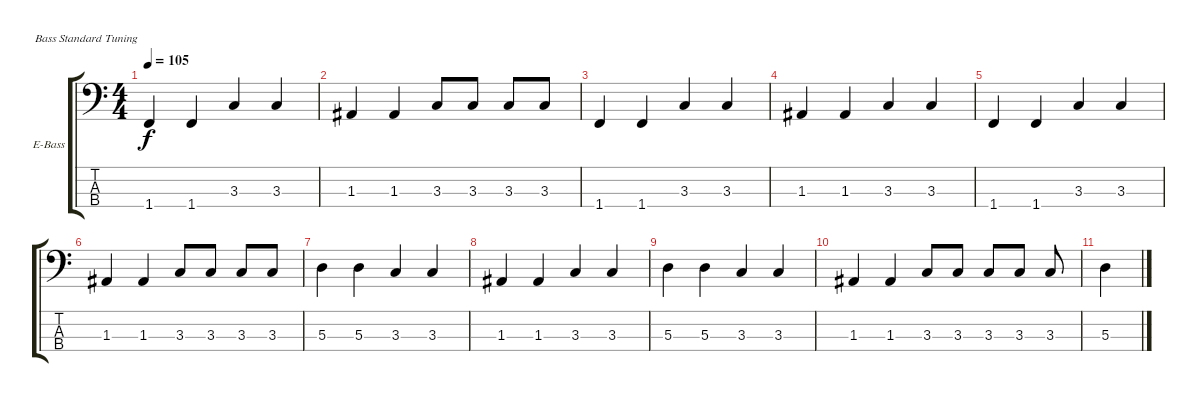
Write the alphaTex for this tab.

\defaultSystemsLayout 4
\bracketExtendMode groupsimilarinstruments
\firstSystemTrackNameOrientation horizontal
\otherSystemsTrackNameOrientation horizontal
\track ("Bass" "E-Bass") {instrument electricbassfinger}
\staff {score tabs}
\tuning (G2 D2 A1 E1)
\ts (4 4)
\tempo 105
\clef f4
\scale
0.333333
\ks c
1.4.4{dy f} 1.4.4 3.3.4 3.3.4 |
\scale
0.333333 1.3.4 1.3.4 3.3.8 3.3.8 3.3.8 3.3.8 |
\scale
0.333333 1.4.4 1.4.4 3.3.4 3.3.4 |
\scale
0.333333 1.3.4 1.3.4 3.3.4 3.3.4 |
\scale
0.333333 1.4.4 1.4.4 3.3.4 3.3.4 |
\scale
0.333333 1.3.4 1.3.4 3.3.8 3.3.8 3.3.8 3.3.8 |
\scale
0.333333 5.3.4 5.3.4 3.3.4 3.3.4 |
\scale
0.333333 1.3.4 1.3.4 3.3.4 3.3.4 |
\scale
0.333333 5.3.4 5.3.4 3.3.4 3.3.4 |
1.3.4 1.3.4 3.3.8 3.3.8 3.3.8 3.3.8 3.3.8 |
5.3.4
